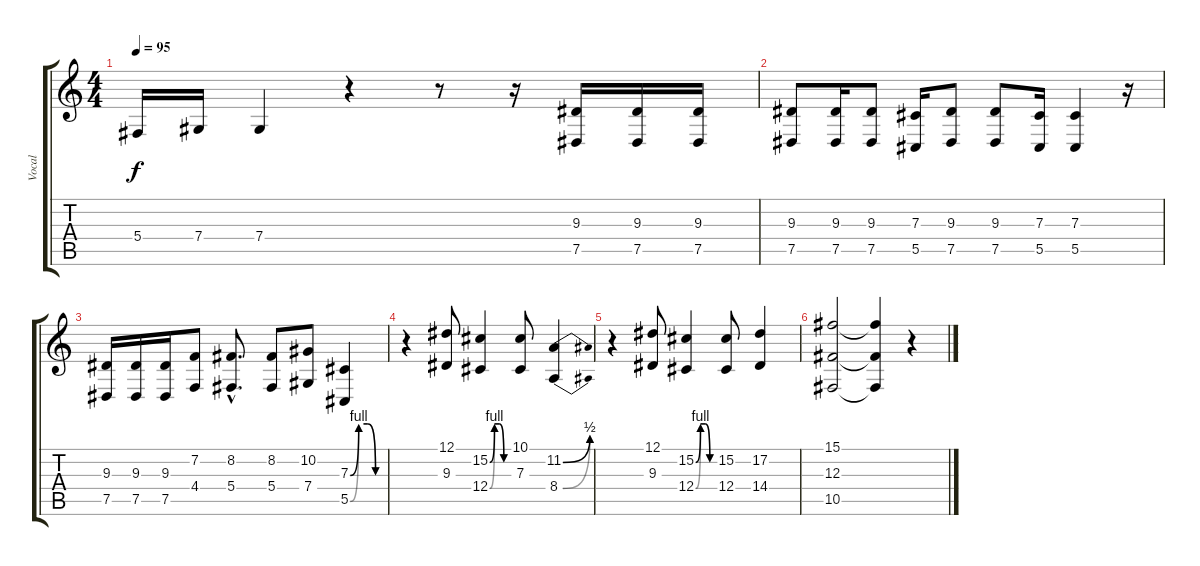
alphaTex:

\track ("Vocal" "Vocal") {instrument violin}
\staff {score tabs}
\tuning (Eb4 Bb3 Gb3 Db3 Ab2 Eb2) {hide}
\ts (4 4)
\tempo 95
\clef g2
\ks c
5.4.16{dy f} 7.4.16 7.4.4 r.4 r.8 r.16 (9.3 7.5).16 (9.3 7.5).16 (9.3 7.5).16 |
(9.3 7.5).8 (9.3 7.5).16 (9.3 7.5).8 (7.3 5.5).16 (9.3 7.5).8 (9.3 7.5).8 (7.3 5.5).16 (7.3 5.5).4 r.16 |
(9.3 7.5).16 (9.3 7.5).16 (9.3 7.5).16 (7.2 4.4).8 (8.2{hac} 5.4{hac}).8{d} (8.2 5.4).8 (10.2 7.4).8 (7.3{be (custom 0 0 15 4 30 4 45 0 60 0)} 5.5{be (custom 0 0 15 4 30 4 45 0 60 0)}).4 |
r.4 (12.1 9.3).8 (15.2{be (custom 0 0 15 4 30 4 45 0 60 0)} 12.4{be (custom 0 0 15 4 30 4 45 0 60 0)}).4 (10.1 7.3).8 (11.2{be (bend 0 0 60 2)} 8.4{be (bend 0 0 60 2)}).4 |
r.4 (12.1 9.3).8 (15.2{be (custom 0 0 15 4 30 4 45 0 60 0)} 12.4{be (custom 0 0 15 4 30 4 45 0 60 0)}).4 (15.2 12.4).8 (17.2 14.4).4 |
(15.1 12.3 10.5).2 (15.1{t} 12.3{t} 10.5{t}).4 r.4
